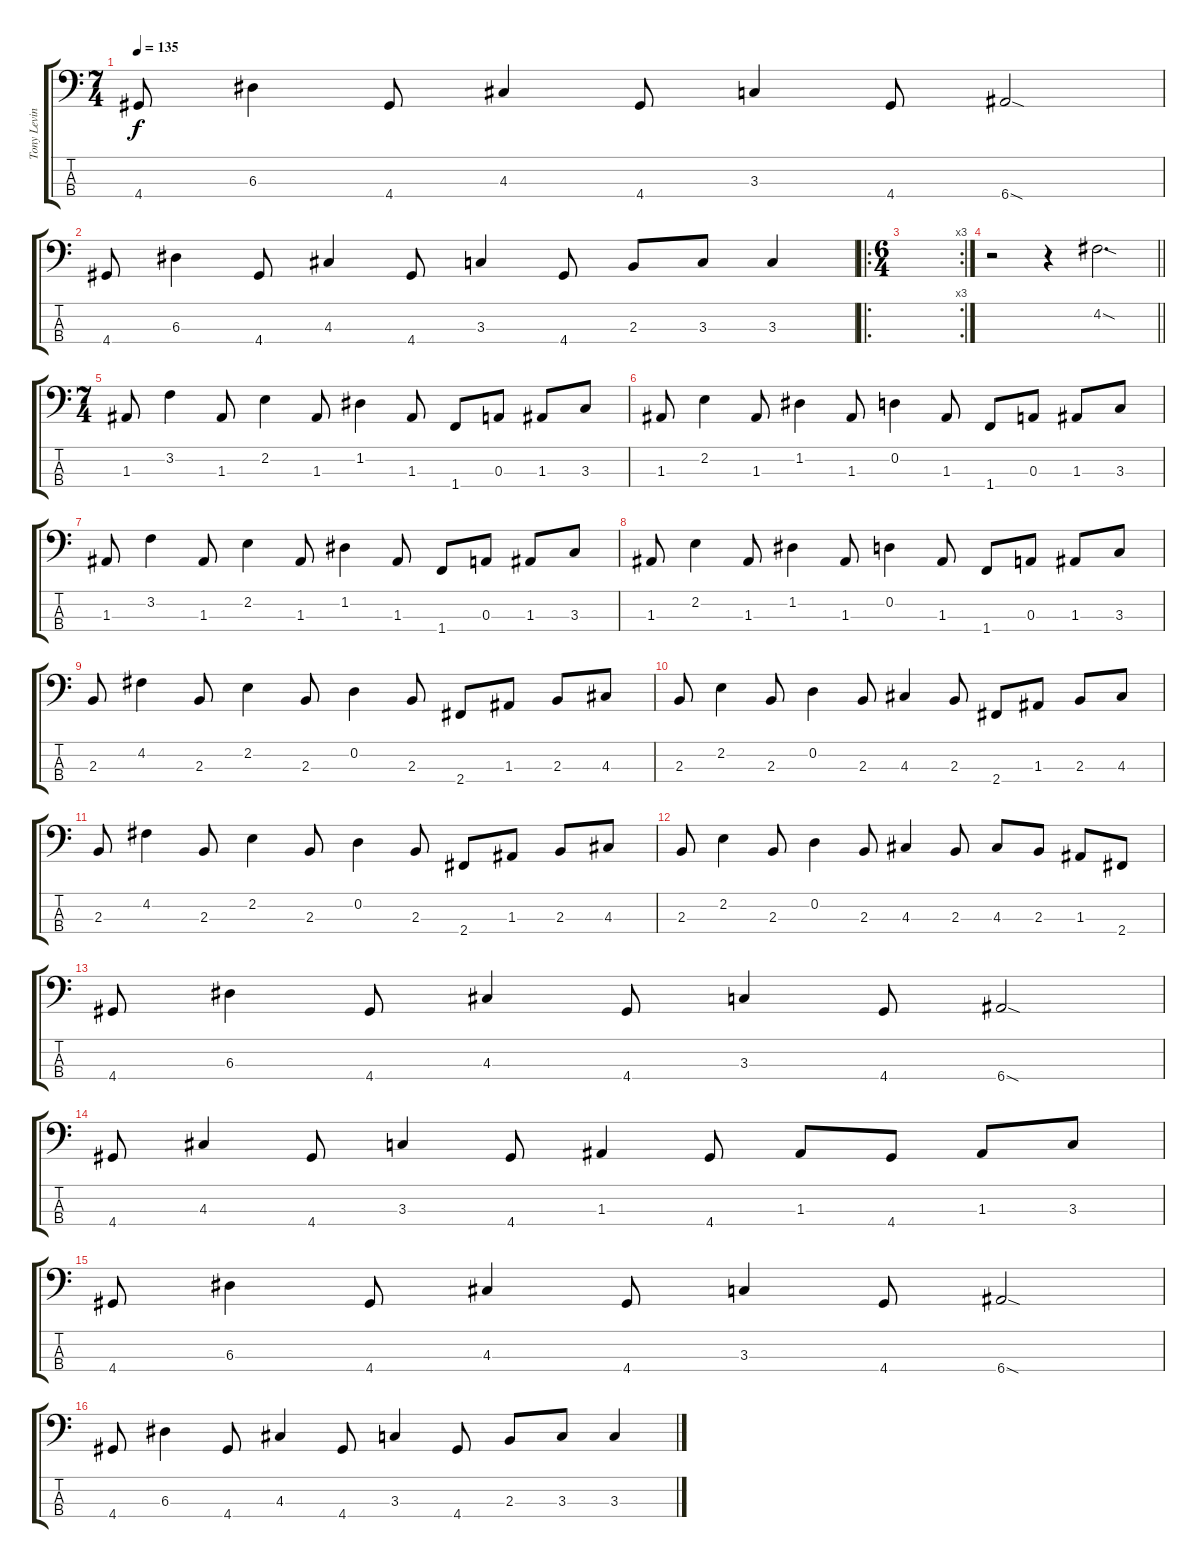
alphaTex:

\track ("Tony Levin" "Tony Levin") {instrument electricbassfinger}
\staff {score tabs}
\tuning (G2 D2 A1 E1) {hide}
\ts (7 4)
\tempo 135
\clef f4
\ks c
4.4.8{dy f} 6.3.4 4.4.8 4.3.4 4.4.8 3.3.4 4.4.8 6.4{sod}.2 |
4.4.8 6.3.4 4.4.8 4.3.4 4.4.8 3.3.4 4.4.8 2.3.8 3.3.8 3.3.4 |
\ro
\rc 3
\ts (6 4)
|
\barLineRight lightlight
r.2 r.4 4.2{sod}.2{d} |
\ts (7 4)
1.3.8 3.2.4 1.3.8 2.2.4 1.3.8 1.2.4 1.3.8 1.4.8 0.3.8 1.3.8 3.3.8 |
1.3.8 2.2.4 1.3.8 1.2.4 1.3.8 0.2.4 1.3.8 1.4.8 0.3.8 1.3.8 3.3.8 |
1.3.8 3.2.4 1.3.8 2.2.4 1.3.8 1.2.4 1.3.8 1.4.8 0.3.8 1.3.8 3.3.8 |
1.3.8 2.2.4 1.3.8 1.2.4 1.3.8 0.2.4 1.3.8 1.4.8 0.3.8 1.3.8 3.3.8 |
2.3.8 4.2.4 2.3.8 2.2.4 2.3.8 0.2.4 2.3.8 2.4.8 1.3.8 2.3.8 4.3.8 |
2.3.8 2.2.4 2.3.8 0.2.4 2.3.8 4.3.4 2.3.8 2.4.8 1.3.8 2.3.8 4.3.8 |
2.3.8 4.2.4 2.3.8 2.2.4 2.3.8 0.2.4 2.3.8 2.4.8 1.3.8 2.3.8 4.3.8 |
2.3.8 2.2.4 2.3.8 0.2.4 2.3.8 4.3.4 2.3.8 4.3.8 2.3.8 1.3.8 2.4.8 |
4.4.8 6.3.4 4.4.8 4.3.4 4.4.8 3.3.4 4.4.8 6.4{sod}.2 |
4.4.8 4.3.4 4.4.8 3.3.4 4.4.8 1.3.4 4.4.8 1.3.8 4.4.8 1.3.8 3.3.8 |
4.4.8 6.3.4 4.4.8 4.3.4 4.4.8 3.3.4 4.4.8 6.4{sod}.2 |
4.4.8 6.3.4 4.4.8 4.3.4 4.4.8 3.3.4 4.4.8 2.3.8 3.3.8 3.3.4
